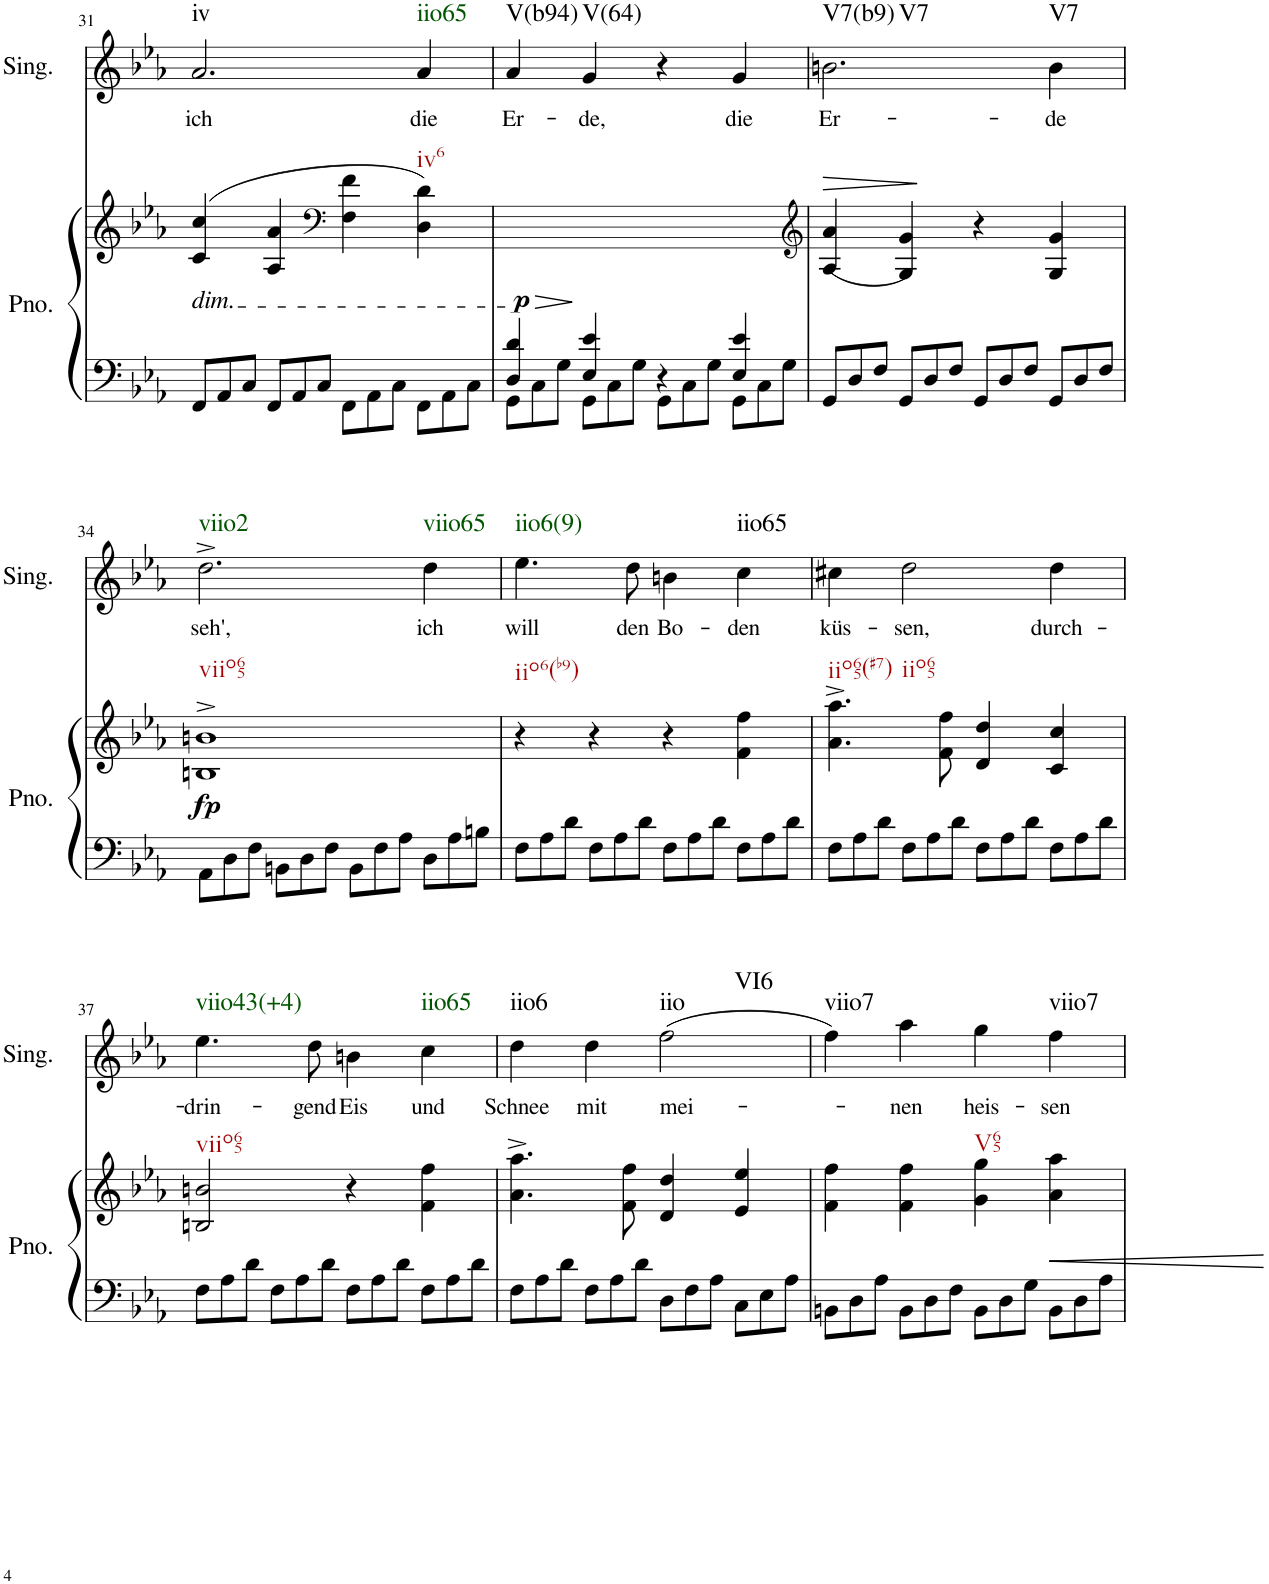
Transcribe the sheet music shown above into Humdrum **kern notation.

**kern	**kern	**dynam	**kern	**text	**harte
*part2	*part2	*part2	*part1	*part1	*part1
*staff3	*staff2	*staff2/3	*staff1	*staff1	*
*I"Pianoforte	*	*	*I"Singstimme	*	*
*I'Pno.	*	*	*I'Sing.	*	*
!!LO:PB:g=z
*clefF4	*clefG2	*	*clefG2	*	*
*k[b-e-a-]	*k[b-e-a-]	*	*k[b-e-a-]	*	*
*M4/4	*M4/4	*	*M4/4	*	*
*met(c)	*met(c)	*	*met(c)	*	*
*Xtuplet	*	*	*	*	*
=31	=31	=31	=31	=31	=31
!	!LO:TX:b:i:t=dim.	!	!	!	!
!	!	!	!	!LO:LY:b	!LO:H:kt=iv
12FF/L	(4c/ 4cc/	.	2.a-/	ich	N
12AA-/	.	.	.	.	.
12C/J	.	.	.	.	.
12FF/L	4A-/ 4a-/	.	.	.	.
12AA-/	.	.	.	.	.
12C/J	.	.	.	.	.
*	*clefF4	*	*	*	*
12FF\L	4F\ 4f\	.	.	.	.
12AA-\	.	.	.	.	.
12C\J	.	.	.	.	.
!	!	!	!	!LO:LY:b	!LO:H:kt=iio65
12FF\L	4D\ 4d\)	.	4a-/	die	N
12AA-\	.	.	.	.	.
12C\J	.	.	.	.	.
=32	=32	=32	=32	=32	=32
*^	*	*	*	*	*
!	!	!	!LO:DY:b	!	!LO:LY:b	!LO:H:kt=V(b94)
4D/ 4d/	12GG\L	2ryy	p	4a-/	Er-	N
.	12C\	.	.	.	.	.
.	12G\J	.	.	.	.	.
!	!	!	!	!	!LO:LY:b	!LO:H:kt=V(64)
4E-/ 4e-/	12GG\L	.	.	4g/	-de,	N
.	12C\	.	.	.	.	.
.	12G\J	.	.	.	.	.
4ryy	12GG\L	4r	.	4r	.	.
.	12C\	.	.	.	.	.
.	12G\J	.	.	.	.	.
!	!	!	!	!	!LO:LY:b	!
4E-/ 4e-/	12GG\L	4ryy	.	4g/	die	.
.	12C\	.	.	.	.	.
.	12G\J	.	.	.	.	.
*v	*v	*	*	*	*	*
=33	=33	=33	=33	=33	=33
*	*clefG2	*	*	*	*
*^	*	*	*	*	*
!	!	!	!LO:HP:b	!	!LO:LY:b	!LO:H:n=1:kt=V7(b9)
!	!	!	!	!	!	!LO:H:n=2:kt=V7
*v	*v	*	*	*	*	*
12GG/L	(4A-/ 4a-/	>	2.bn\	Er-	N N
12D/	.	.	.	.	.
12F/J	.	.	.	.	.
12GG/L	4G/ 4g/)	.	.	.	.
12D/	.	.	.	.	.
12F/J	.	.	.	.	.
12GG/L	4r	]	.	.	.
12D/	.	.	.	.	.
12F/J	.	.	.	.	.
!	!	!	!	!LO:LY:b	!LO:H:kt=V7
12GG/L	4G/ 4g/	.	4b\	-de	N
12D/	.	.	.	.	.
12F/J	.	.	.	.	.
!!LO:LB:g=z
=34	=34	=34	=34	=34	=34
!	!	!LO:DY:a=2	!	!LO:LY:b	!LO:H:kt=viio2
12AA-\L	1Bn^> 1bn^>	fp	2.dd^>\	seh',	N
12D\	.	.	.	.	.
12F\J	.	.	.	.	.
12BBn\L	.	.	.	.	.
12D\	.	.	.	.	.
12F\J	.	.	.	.	.
12BB\L	.	.	.	.	.
12F\	.	.	.	.	.
12A-\J	.	.	.	.	.
!	!	!	!	!LO:LY:b	!LO:H:kt=viio65
12D\L	.	.	4dd\	ich	N
12A-\	.	.	.	.	.
12Bn\J	.	.	.	.	.
=35	=35	=35	=35	=35	=35
!	!	!	!	!LO:LY:b	!LO:H:kt=iio6(9)
12F\L	4r	.	4.ee-\	will	N
12A-\	.	.	.	.	.
12d\J	.	.	.	.	.
12F\L	4r	.	.	.	.
12A-\	.	.	.	.	.
!	!	!	!	!LO:LY:b	!
.	.	.	8dd\	den	.
12d\J	.	.	.	.	.
!	!	!	!	!LO:LY:b	!
12F\L	4r	.	4bn\	Bo-	.
12A-\	.	.	.	.	.
12d\J	.	.	.	.	.
!	!	!	!	!LO:LY:b	!LO:H:kt=iio65
12F\L	4f\ 4ff\	.	4cc\	-den	N
12A-\	.	.	.	.	.
12d\J	.	.	.	.	.
=36	=36	=36	=36	=36	=36
!	!	!	!	!LO:LY:b	!
12F\L	4.a-\^> 4.aa-\^>	.	4cc#X\	küs-	.
12A-\	.	.	.	.	.
12d\J	.	.	.	.	.
!	!	!	!	!LO:LY:b	!
12F\L	.	.	2dd\	-sen,	.
12A-\	.	.	.	.	.
.	8f\ 8ff\	.	.	.	.
12d\J	.	.	.	.	.
12F\L	4d/ 4dd/	.	.	.	.
12A-\	.	.	.	.	.
12d\J	.	.	.	.	.
!	!	!	!	!LO:LY:b	!
12F\L	4c/ 4cc/	.	4dd\	durch-	.
12A-\	.	.	.	.	.
12d\J	.	.	.	.	.
!!LO:LB:g=z
=37	=37	=37	=37	=37	=37
!	!	!	!	!LO:LY:b	!LO:H:kt=viio43(+4)
12F\L	2Bn/ 2bn/	.	4.ee-\	-drin-	N
12A-\	.	.	.	.	.
12d\J	.	.	.	.	.
12F\L	.	.	.	.	.
12A-\	.	.	.	.	.
!	!	!	!	!LO:LY:b	!
.	.	.	8dd\	-gend	.
12d\J	.	.	.	.	.
!	!	!	!	!LO:LY:b	!
12F\L	4r	.	4bn\	Eis	.
12A-\	.	.	.	.	.
12d\J	.	.	.	.	.
!	!	!	!	!LO:LY:b	!LO:H:kt=iio65
12F\L	4f\ 4ff\	.	4cc\	und	N
12A-\	.	.	.	.	.
12d\J	.	.	.	.	.
=38	=38	=38	=38	=38	=38
!	!	!	!	!LO:LY:b	!LO:H:kt=iio6
12F\L	4.a-\^> 4.aa-\^>	.	4dd\	Schnee	N
12A-\	.	.	.	.	.
12d\J	.	.	.	.	.
!	!	!	!	!LO:LY:b	!
12F\L	.	.	4dd\	mit	.
12A-\	.	.	.	.	.
.	8f\ 8ff\	.	.	.	.
12d\J	.	.	.	.	.
!	!	!	!	!LO:LY:b	!LO:H:n=1:kt=iio
!	!	!	!	!	!LO:H:n=2:kt=VI6
12D\L	4d/ 4dd/	.	(2ff\	mei-	N N
12F\	.	.	.	.	.
12A-\J	.	.	.	.	.
12C\L	4e-/ 4ee-/	.	.	.	.
12E-\	.	.	.	.	.
12A-\J	.	.	.	.	.
=39	=39	=39	=39	=39	=39
!	!	!	!	!	!LO:H:kt=viio7
12BBn\L	4f\ 4ff\	.	4ff\)	.	N
12D\	.	.	.	.	.
12A-\J	.	.	.	.	.
!	!	!	!	!LO:LY:b	!
12BB\L	4f\ 4ff\	.	4aa-\	-nen	.
12D\	.	.	.	.	.
12F\J	.	.	.	.	.
!	!	!	!	!LO:LY:b	!
12BB\L	4g\ 4gg\	.	4gg\	heis-	.
12D\	.	.	.	.	.
12G\J	.	.	.	.	.
!	!	!LO:HP:b	!	!LO:LY:b	!LO:H:kt=viio7
12BB\L	4a-\ 4aa-\	<	4ff\	-sen	N
12D\	.	.	.	.	.
12A-\J	.	.	.	.	.
.	.	[	.	.	.
=	=	=	=	=	=
*-	*-	*-	*-	*-	*-
